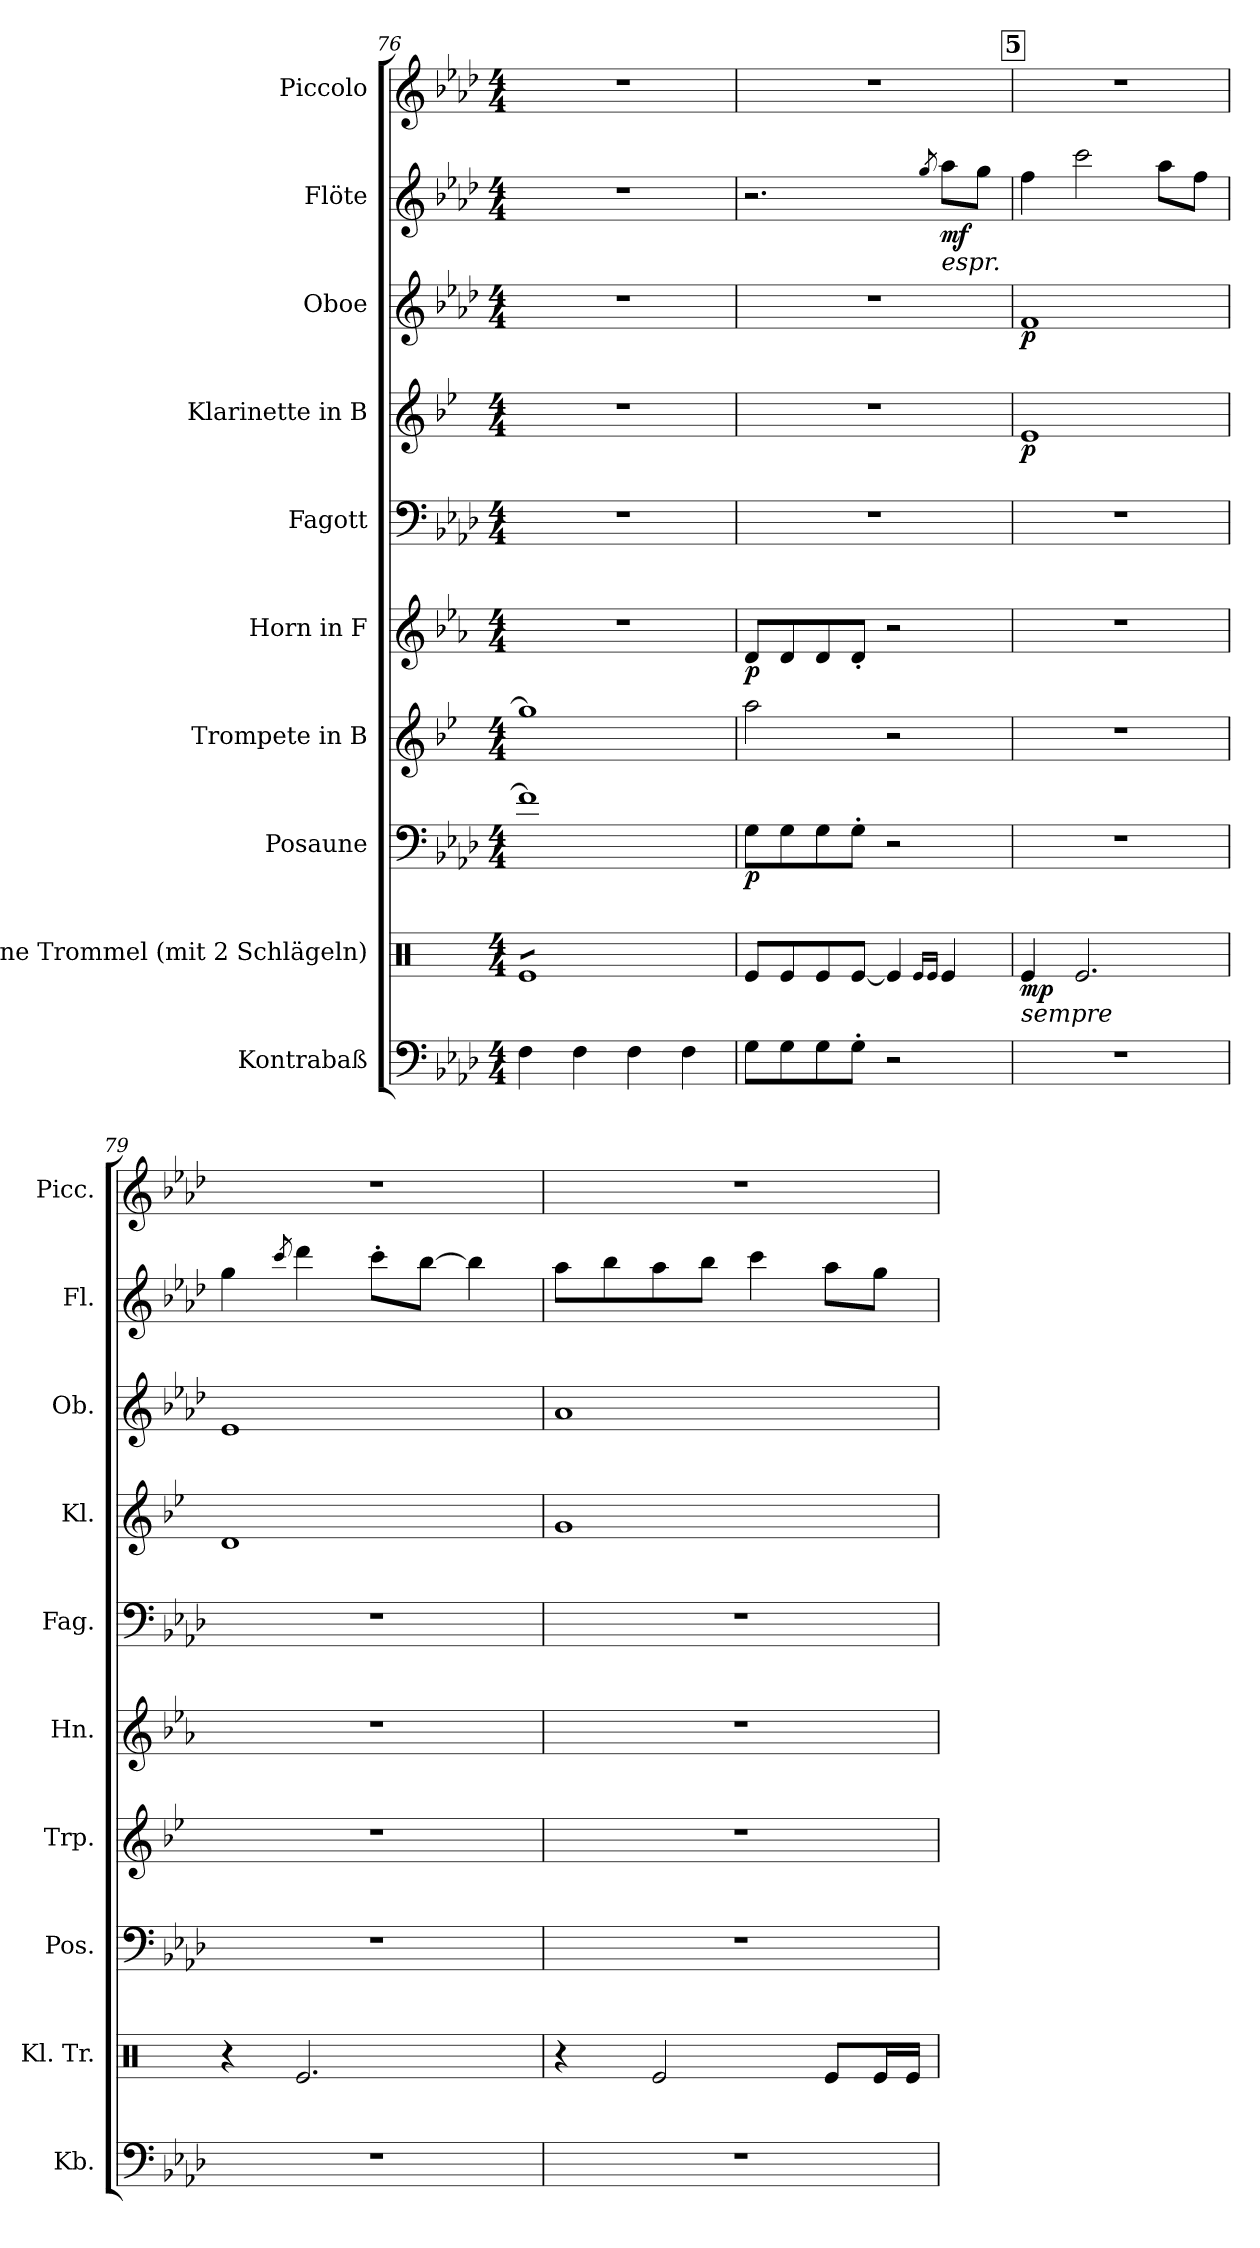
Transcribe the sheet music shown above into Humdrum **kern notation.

**kern	**kern	**dynam	**kern	**dynam	**kern	**kern	**dynam	**kern	**kern	**dynam	**kern	**dynam	**kern	**dynam	**kern
*part10	*part9	*part9	*part8	*part8	*part7	*part6	*part6	*part5	*part4	*part4	*part3	*part3	*part2	*part2	*part1
*staff10	*staff9	*staff9	*staff8	*staff8	*staff7	*staff6	*staff6	*staff5	*staff4	*staff4	*staff3	*staff3	*staff2	*staff2	*staff1
*I"Kontrabaß	*I"Kleine Trommel (mit 2 Schlägeln)	*	*I"Posaune	*	*I"Trompete in B	*I"Horn in F	*	*I"Fagott	*I"Klarinette in B	*	*I"Oboe	*	*I"Flöte	*	*I"Piccolo
*I'Kb.	*I'Kl. Tr.	*	*I'Pos.	*	*I'Trp.	*I'Hn.	*	*I'Fag.	*I'Kl.	*	*I'Ob.	*	*I'Fl.	*	*I'Picc.
*clefF4	*clefX	*	*clefF4	*	*clefG2	*clefG2	*	*clefF4	*clefG2	*	*clefG2	*	*clefG2	*	*clefG2
*ITrd7c12	*	*	*	*	*ITrd1c2	*ITrd4c7	*	*	*ITrd1c2	*	*	*	*	*	*ITrd-7c-12
*k[b-e-a-d-]	*k[]	*	*k[b-e-a-d-]	*	*k[b-e-a-d-]	*k[b-e-a-d-]	*	*k[b-e-a-d-]	*k[b-e-a-d-]	*	*k[b-e-a-d-]	*	*k[b-e-a-d-]	*	*k[b-e-a-d-]
*A-:	*C:	*	*A-:	*	*A-:	*A-:	*	*A-:	*A-:	*	*A-:	*	*A-:	*	*A-:
*M4/4	*M4/4	*	*M4/4	*	*M4/4	*M4/4	*	*M4/4	*M4/4	*	*M4/4	*	*M4/4	*	*M4/4
=76	=76	=76	=76	=76	=76	=76	=76	=76	=76	=76	=76	=76	=76	=76	=76
*	*tremolo	*	*	*	*	*	*	*	*	*	*	*	*	*	*
4FFi\	8ReiL	.	1fi]	.	1ffi]	1r	.	1r	1r	.	1r	.	1r	.	1r
.	8Rei	.	.	.	.	.	.	.	.	.	.	.	.	.	.
4FFi\	8Rei	.	.	.	.	.	.	.	.	.	.	.	.	.	.
.	8Rei	.	.	.	.	.	.	.	.	.	.	.	.	.	.
4FFi\	8Rei	.	.	.	.	.	.	.	.	.	.	.	.	.	.
.	8Rei	.	.	.	.	.	.	.	.	.	.	.	.	.	.
4FFi\	8Rei	.	.	.	.	.	.	.	.	.	.	.	.	.	.
.	8ReiJ	.	.	.	.	.	.	.	.	.	.	.	.	.	.
*	*Xtremolo	*	*	*	*	*	*	*	*	*	*	*	*	*	*
=77	=77	=77	=77	=77	=77	=77	=77	=77	=77	=77	=77	=77	=77	=77	=77
8GGi\L	8Rei/L	.	8Gi\L	p	2ggi\	8Gi/L	p	1r	1r	.	1r	.	2.r	.	1r
8GGi\	8Rei/	.	8Gi\	.	.	8Gi/	.	.	.	.	.	.	.	.	.
8GGi\	8Rei/	.	8Gi\	.	.	8Gi/	.	.	.	.	.	.	.	.	.
8GG'i\J	[8Rei/J	.	8G'i\J	.	.	8G'i/J	.	.	.	.	.	.	.	.	.
2r	4Rei/]	.	2r	.	2r	2r	.	.	.	.	.	.	.	.	.
.	16qRei/LL	.	.	.	.	.	.	.	.	.	.	.	.	.	.
.	16qRei/JJ	.	.	.	.	.	.	.	.	.	.	.	8qggi/	.	.
!	!	!	!	!	!	!	!	!	!	!	!	!	!LO:TX:b:i:t=espr.	!	!
.	4Rei/	.	.	.	.	.	.	.	.	.	.	.	8aa-i\L	mf	.
.	.	.	.	.	.	.	.	.	.	.	.	.	8ggi\J	.	.
!!LO:REH:place=s1:B:color=#000000:enc=box:fs=12.8556:t=5
=78	=78	=78	=78	=78	=78	=78	=78	=78	=78	=78	=78	=78	=78	=78	=78
!	!LO:TX:b:i:t=sempre	!	!	!	!	!	!	!	!	!	!	!	!	!	!
1r	4Rei/	mp	1r	.	1r	1r	.	1r	1d-i	p	1fi	p	4ffi\	.	1r
.	2.Rei/	.	.	.	.	.	.	.	.	.	.	.	2ccci\	.	.
.	.	.	.	.	.	.	.	.	.	.	.	.	8aa-i\L	.	.
.	.	.	.	.	.	.	.	.	.	.	.	.	8ffi\J	.	.
=79	=79	=79	=79	=79	=79	=79	=79	=79	=79	=79	=79	=79	=79	=79	=79
1r	4r	.	1r	.	1r	1r	.	1r	1ci	.	1e-i	.	4ggi\	.	1r
.	.	.	.	.	.	.	.	.	.	.	.	.	8qccci/	.	.
.	2.Rei/	.	.	.	.	.	.	.	.	.	.	.	4ddd-i\	.	.
.	.	.	.	.	.	.	.	.	.	.	.	.	8ccc'i\L	.	.
.	.	.	.	.	.	.	.	.	.	.	.	.	[8bb-i\J	.	.
.	.	.	.	.	.	.	.	.	.	.	.	.	4bb-i\]	.	.
=80	=80	=80	=80	=80	=80	=80	=80	=80	=80	=80	=80	=80	=80	=80	=80
1r	4r	.	1r	.	1r	1r	.	1r	1fi	.	1a-i	.	8aa-i\L	.	1r
.	.	.	.	.	.	.	.	.	.	.	.	.	8bb-i\	.	.
.	2Rei/	.	.	.	.	.	.	.	.	.	.	.	8aa-i\	.	.
.	.	.	.	.	.	.	.	.	.	.	.	.	8bb-i\J	.	.
.	.	.	.	.	.	.	.	.	.	.	.	.	4ccci\	.	.
.	8Rei/L	.	.	.	.	.	.	.	.	.	.	.	8aa-i\L	.	.
.	16Rei/L	.	.	.	.	.	.	.	.	.	.	.	8ggi\J	.	.
.	16Rei/JJ	.	.	.	.	.	.	.	.	.	.	.	.	.	.
=	=	=	=	=	=	=	=	=	=	=	=	=	=	=	=
*-	*-	*-	*-	*-	*-	*-	*-	*-	*-	*-	*-	*-	*-	*-	*-
